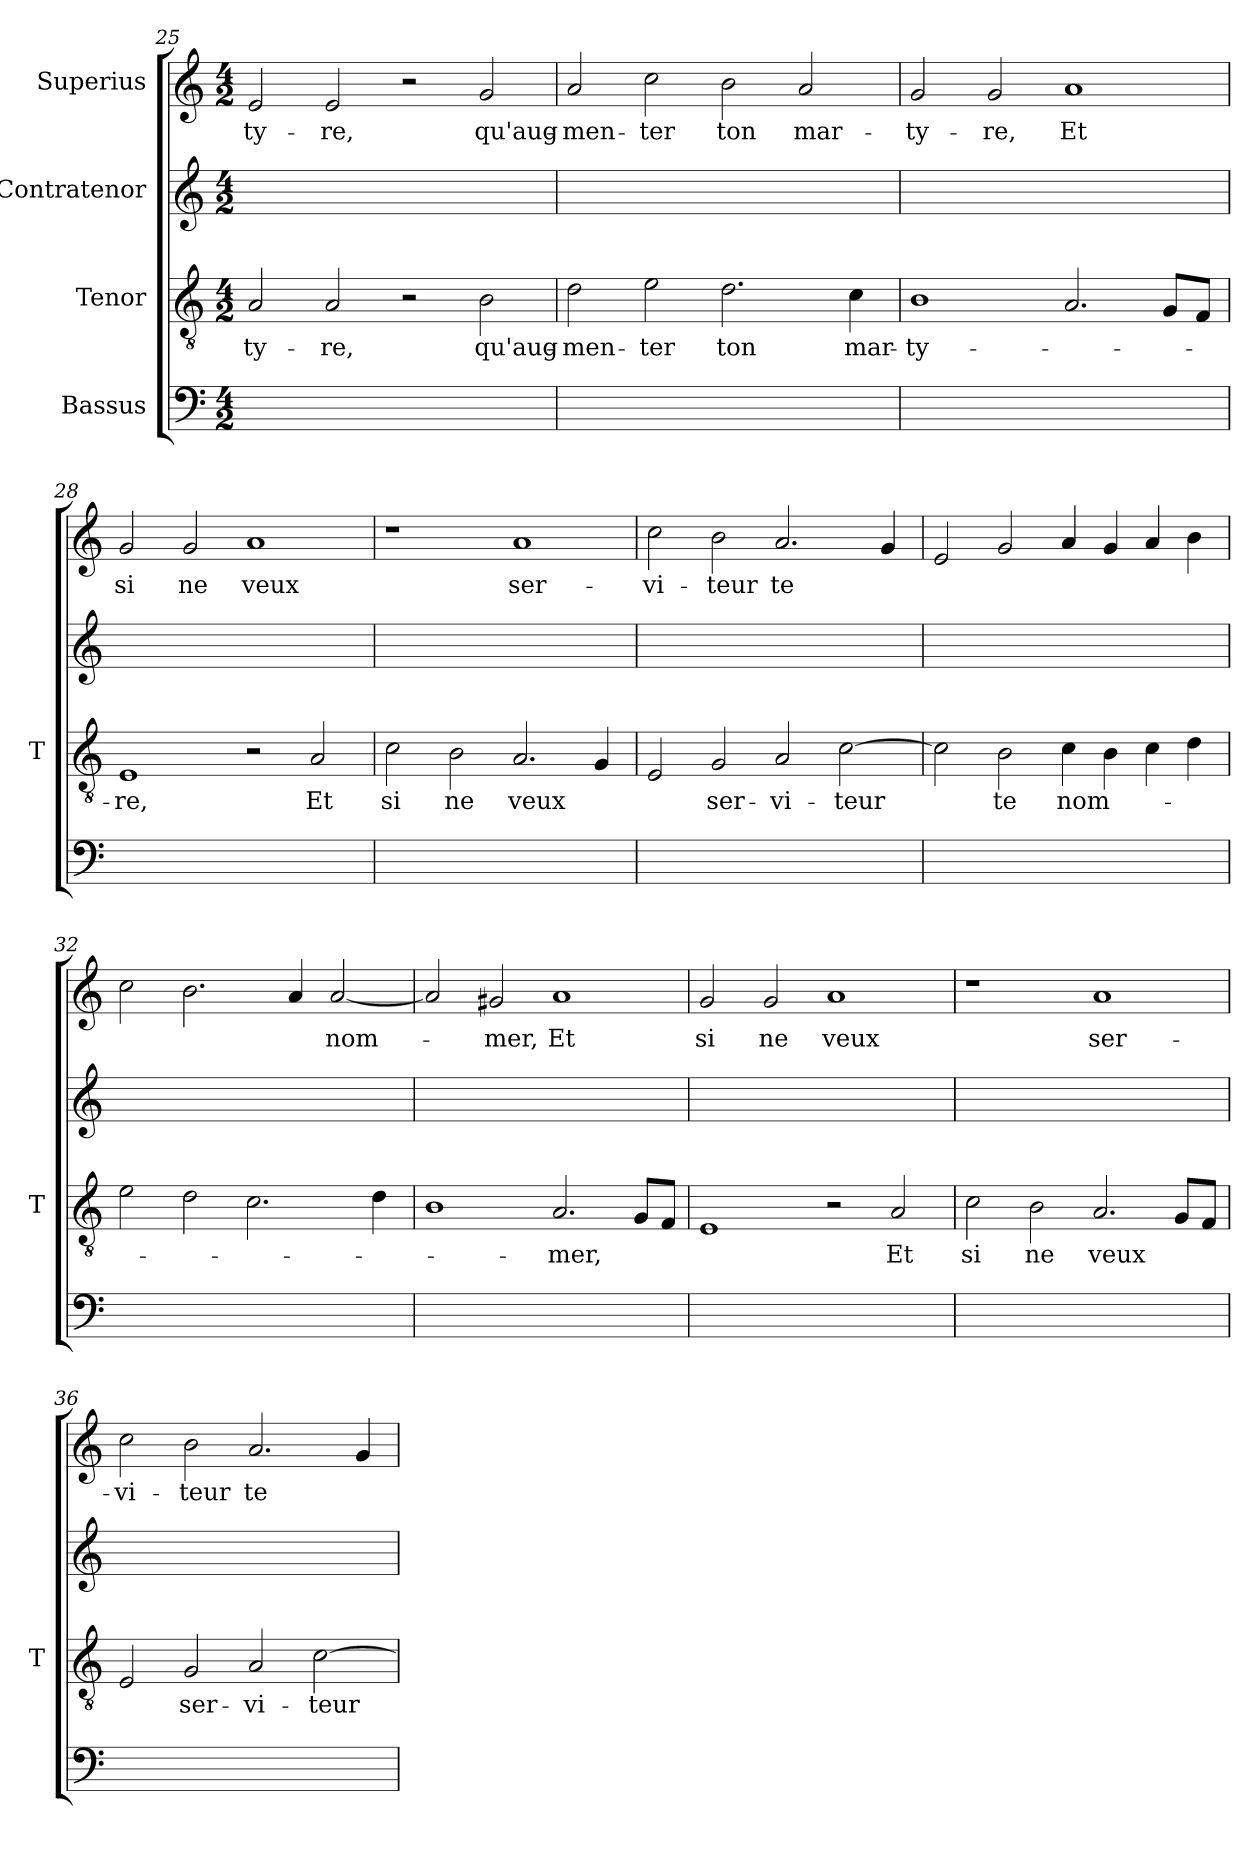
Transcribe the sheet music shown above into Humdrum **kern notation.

**kern	**kern	**text	**kern	**kern	**text
*part4	*part3	*part3	*part2	*part1	*part1
*staff4	*staff3	*staff3	*staff2	*staff1	*staff1
*I"Bassus	*I"Tenor	*	*I"Contratenor	*I"Superius	*
*	*I'T	*	*	*	*
*clefF4	*clefGv2	*	*clefG2	*clefG2	*
*k[]	*k[]	*	*k[]	*k[]	*
*M4/2	*M4/2	*	*M4/2	*M4/2	*
=25	=25	=25	=25	=25	=25
0ryy	2A	ty-	0ryy	2e	ty-
.	2A	-re,	.	2e	-re,
.	2r	.	.	2r	.
.	2B	qu'aug-	.	2g	qu'aug-
=26	=26	=26	=26	=26	=26
0ryy	2d	men-	0ryy	2a	men-
.	2e	-ter	.	2cc	-ter
.	2.d	-ton	.	2b	-ton
.	.	.	.	2a	mar-
.	4c	mar-	.	.	.
=27	=27	=27	=27	=27	=27
0ryy	1B	ty-	0ryy	2g	ty-
.	.	.	.	2g	-re,
.	2.A	.	.	1a	-Et
.	8GL	.	.	.	.
.	8FJ	.	.	.	.
=28	=28	=28	=28	=28	=28
0ryy	1E	-re,	0ryy	2g	-si
.	.	.	.	2g	-ne
.	2r	.	.	1a	-veux
.	2A	-Et	.	.	.
=29	=29	=29	=29	=29	=29
0ryy	2c	-si	0ryy	1r	.
.	2B	-ne	.	.	.
.	2.A	-veux	.	1a	ser-
.	4G	.	.	.	.
=30	=30	=30	=30	=30	=30
0ryy	2E	.	0ryy	2cc	vi-
.	2G	ser-	.	2b	-teur
.	2A	vi-	.	2.a	-te
.	[2c	-teur	.	.	.
.	.	.	.	4g	.
=31	=31	=31	=31	=31	=31
0ryy	2c]	.	0ryy	2e	.
.	2B	-te	.	2g	.
.	4c	nom-	.	4a	.
.	4B	.	.	4g	.
.	4c	.	.	4a	.
.	4d	.	.	4b	.
=32	=32	=32	=32	=32	=32
0ryy	2e	.	0ryy	2cc	.
.	2d	.	.	2.b	.
.	2.c	.	.	.	.
.	.	.	.	4a	.
.	.	.	.	[2a	nom-
.	4d	.	.	.	.
=33	=33	=33	=33	=33	=33
0ryy	1B	.	0ryy	2a]	.
.	.	.	.	2g#X	-mer,
.	2.A	-mer,	.	1a	-Et
.	8GL	.	.	.	.
.	8FJ	.	.	.	.
=34	=34	=34	=34	=34	=34
0ryy	1E	.	0ryy	2g	-si
.	.	.	.	2g	-ne
.	2r	.	.	1a	-veux
.	2A	-Et	.	.	.
=35	=35	=35	=35	=35	=35
0ryy	2c	-si	0ryy	1r	.
.	2B	-ne	.	.	.
.	2.A	-veux	.	1a	ser-
.	8GL	.	.	.	.
.	8FJ	.	.	.	.
=36	=36	=36	=36	=36	=36
0ryy	2E	.	0ryy	2cc	vi-
.	2G	ser-	.	2b	-teur
.	2A	vi-	.	2.a	-te
.	[2c	-teur	.	.	.
.	.	.	.	4g	.
=	=	=	=	=	=
*-	*-	*-	*-	*-	*-
